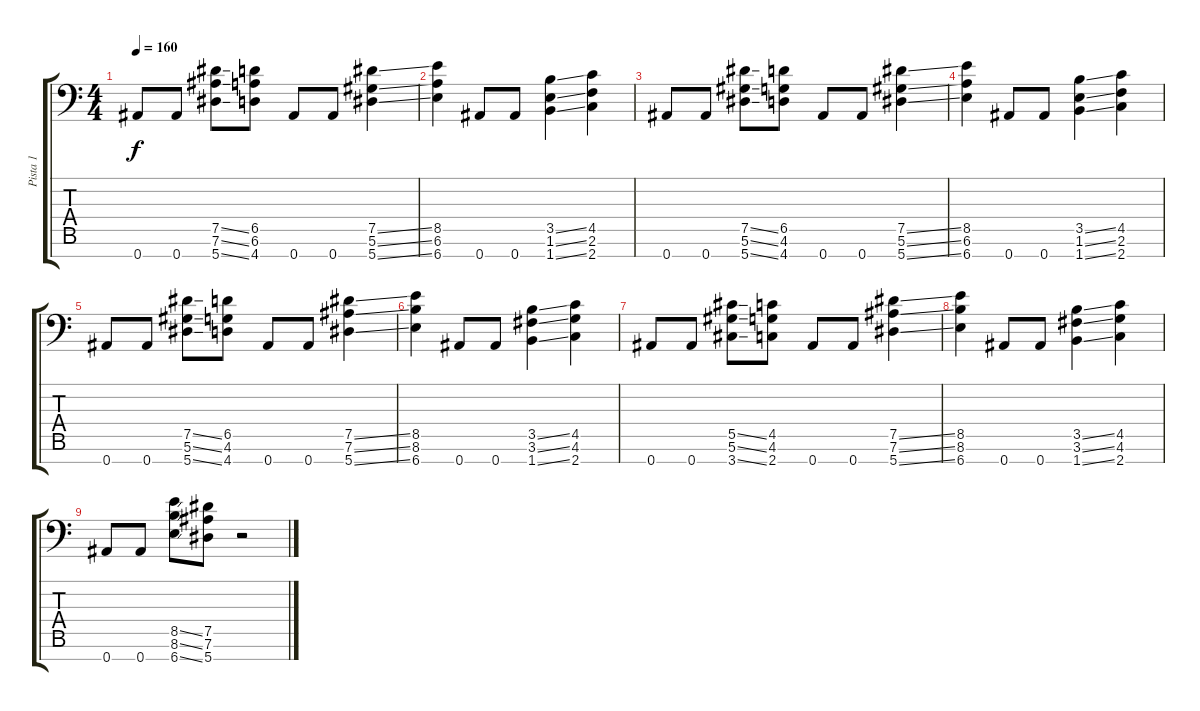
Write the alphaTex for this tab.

\track ("Pista 1" "Pista 1") {instrument distortionguitar}
\staff {score tabs}
\tuning (Eb4 Bb3 Gb3 Db3 Ab2 Eb2 Bb1) {hide}
\ts (4 4)
\tempo 160
\clef f4
\ks c
0.7.8{dy f} 0.7.8 (7.5{ss} 7.6{ss} 5.7{ss}).8 (6.5 6.6 4.7).8 0.7.8 0.7.8 (7.5{ss} 5.6{ss} 5.7{ss}).4 |
(8.5 6.6 6.7).4 0.7.8 0.7.8 (3.5{ss} 1.6{ss} 1.7{ss}).4 (4.5 2.6 2.7).4 |
0.7.8 0.7.8 (7.5{ss} 5.6{ss} 5.7{ss}).8 (6.5 4.6 4.7).8 0.7.8 0.7.8 (7.5{ss} 5.6{ss} 5.7{ss}).4 |
(8.5 6.6 6.7).4 0.7.8 0.7.8 (3.5{ss} 1.6{ss} 1.7{ss}).4 (4.5 2.6 2.7).4 |
0.7.8 0.7.8 (7.5{ss} 5.6{ss} 5.7{ss}).8 (6.5 4.6 4.7).8 0.7.8 0.7.8 (7.5{ss} 7.6{ss} 5.7{ss}).4 |
(8.5 8.6 6.7).4 0.7.8 0.7.8 (3.5{ss} 3.6{ss} 1.7{ss}).4 (4.5 4.6 2.7).4 |
0.7.8 0.7.8 (5.5{ss} 5.6{ss} 3.7{ss}).8 (4.5 4.6 2.7).8 0.7.8 0.7.8 (7.5{ss} 7.6{ss} 5.7{ss}).4 |
(8.5 8.6 6.7).4 0.7.8 0.7.8 (3.5{ss} 3.6{ss} 1.7{ss}).4 (4.5 4.6 2.7).4 |
0.7.8 0.7.8 (8.5{ss} 8.6{ss} 6.7{ss}).8 (7.5 7.6 5.7).8 r.2
